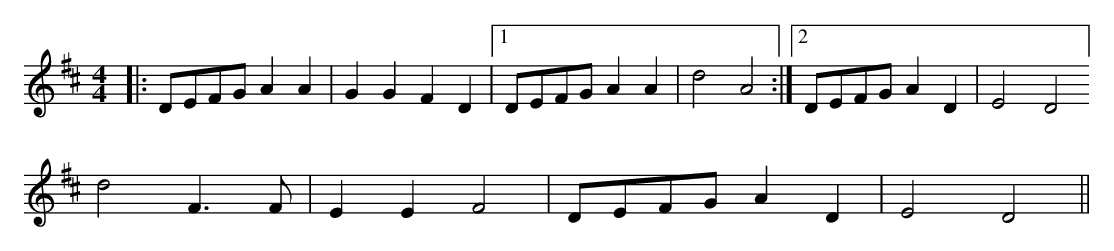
X:1
M:4/4
K:D
|:DEFG A2A2|G2G2 F2D2|1 DEFG A2A2|d4 A4:|2 DEFG A2D2|E4 D4]
d4 F3F1|E2E2 F4|DEFG A2 D2|E4 D4||
